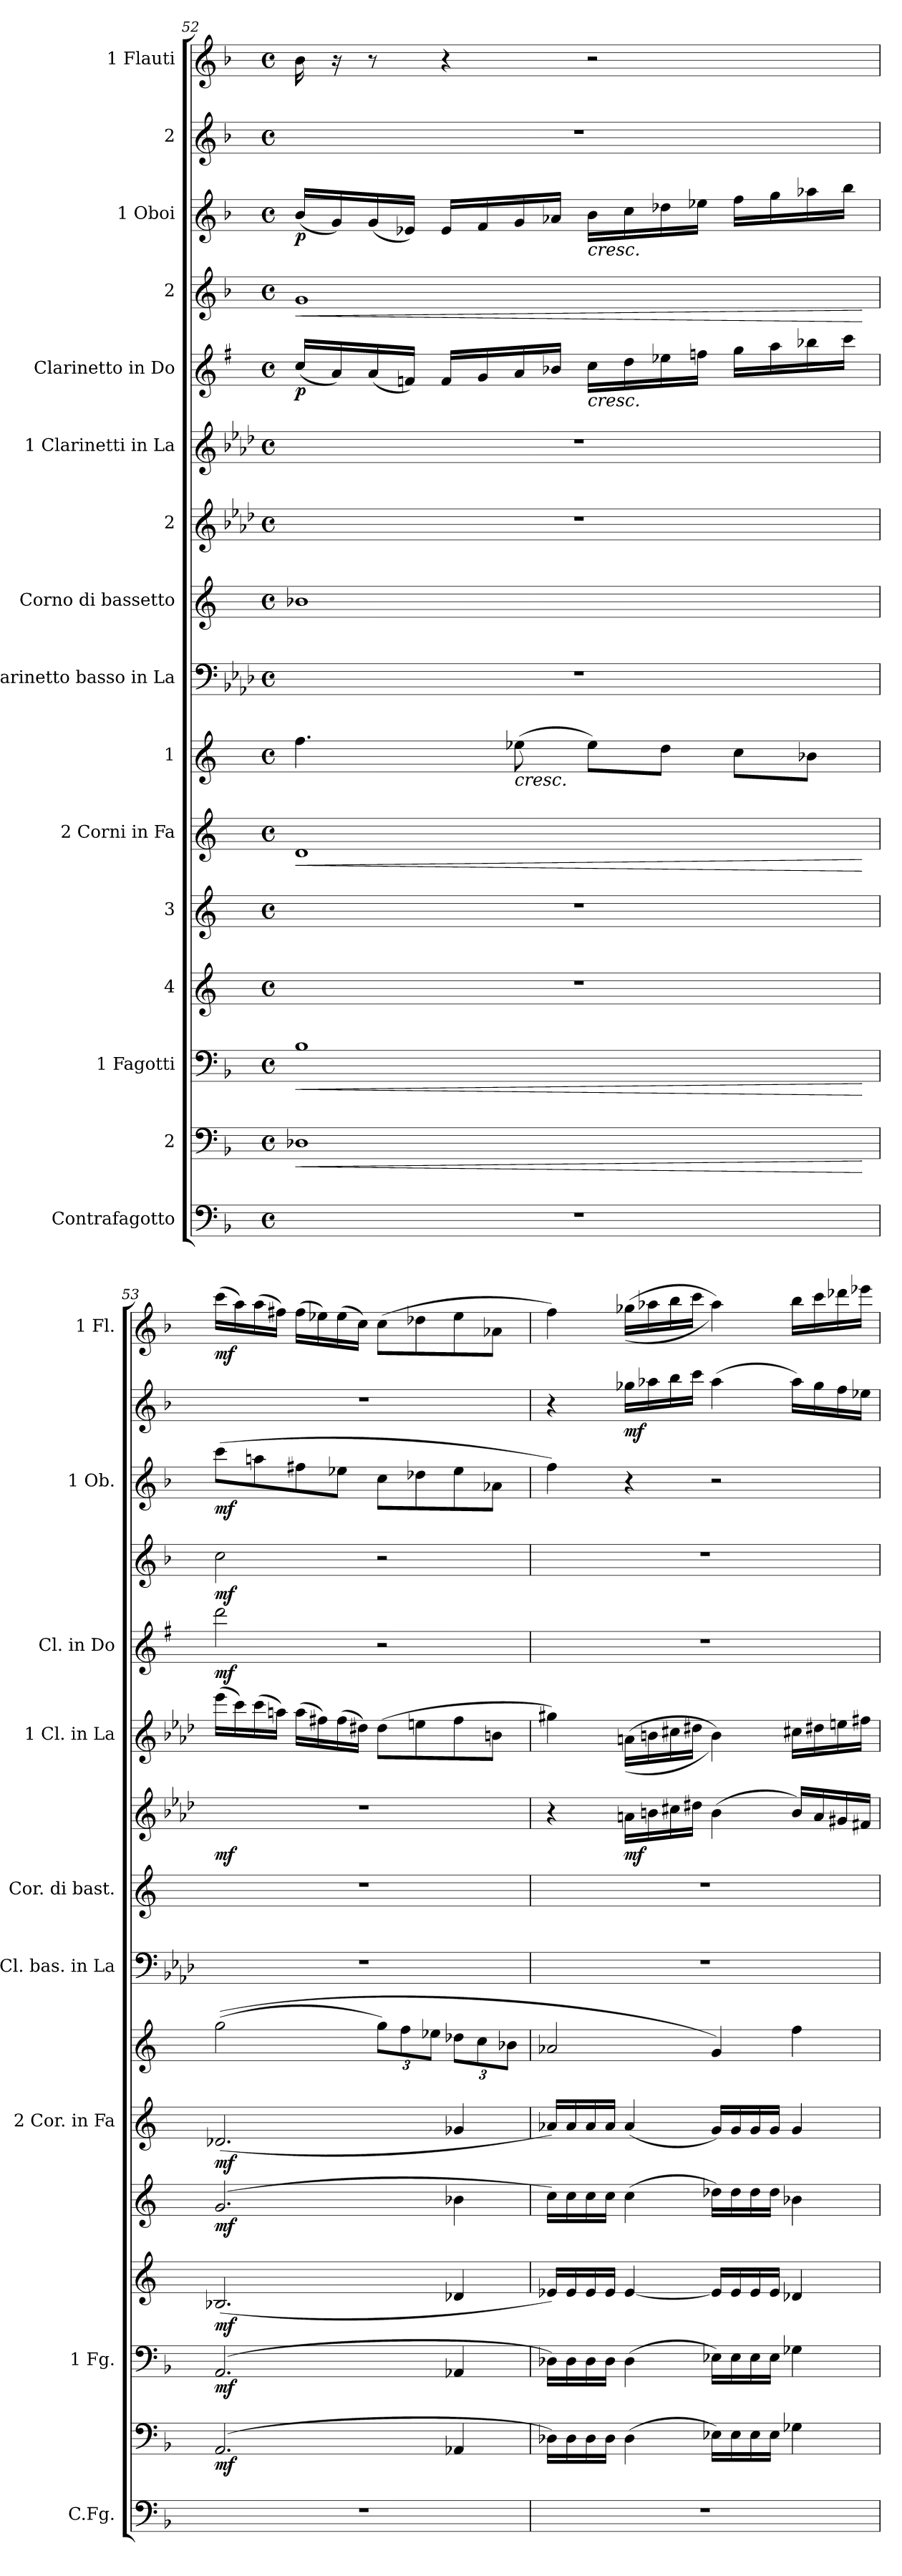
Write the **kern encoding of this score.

**kern	**kern	**dynam	**kern	**dynam	**kern	**dynam	**kern	**dynam	**kern	**dynam	**kern	**kern	**kern	**kern	**dynam	**kern	**kern	**dynam	**kern	**dynam	**kern	**dynam	**kern	**dynam	**kern	**dynam
*part16	*part15	*part15	*part14	*part14	*part13	*part13	*part12	*part12	*part11	*part11	*part10	*part9	*part8	*part7	*part7	*part6	*part5	*part5	*part4	*part4	*part3	*part3	*part2	*part2	*part1	*part1
*staff16	*staff15	*staff15	*staff14	*staff14	*staff13	*staff13	*staff12	*staff12	*staff11	*staff11	*staff10	*staff9	*staff8	*staff7	*staff7	*staff6	*staff5	*staff5	*staff4	*staff4	*staff3	*staff3	*staff2	*staff2	*staff1	*staff1
*I"Contrafagotto	*I"2	*	*I"1  Fagotti	*	*I"4	*	*I"3	*	*I"2  Corni in Fa	*	*I"1	*I"Clarinetto basso in La	*I"Corno di bassetto	*I"2	*	*I"1  Clarinetti in La	*I"Clarinetto in Do	*	*I"2	*	*I"1  Oboi	*	*I"2	*	*I"1  Flauti	*
*I'C.Fg.	*	*	*I'1  Fg.	*	*	*	*	*	*I'2  Cor. in Fa	*	*	*I'Cl. bas. in La	*I'Cor. di bast.	*	*	*I'1  Cl. in La	*I'Cl. in Do	*	*	*	*I'1  Ob.	*	*	*	*I'1  Fl.	*
*clefF4	*clefF4	*	*clefF4	*	*clefG2	*	*clefG2	*	*clefG2	*	*clefG2	*clefF4	*clefG2	*clefG2	*	*clefG2	*clefG2	*	*clefG2	*	*clefG2	*	*clefG2	*	*clefG2	*
*ITrd7c12	*	*	*	*	*ITrd4c7	*	*ITrd4c7	*	*ITrd4c7	*	*ITrd4c7	*ITrd2c3	*ITrd4c7	*ITrd2c3	*	*ITrd2c3	*ITrd1c2	*	*	*	*	*	*	*	*	*
*k[b-]	*k[b-]	*	*k[b-]	*	*k[b-]	*	*k[b-]	*	*k[b-]	*	*k[b-]	*k[b-]	*k[b-]	*k[b-]	*	*k[b-]	*k[b-]	*	*k[b-]	*	*k[b-]	*	*k[b-]	*	*k[b-]	*
*M4/4	*M4/4	*	*M4/4	*	*M4/4	*	*M4/4	*	*M4/4	*	*M4/4	*M4/4	*M4/4	*M4/4	*	*M4/4	*M4/4	*	*M4/4	*	*M4/4	*	*M4/4	*	*M4/4	*
*met(c)	*met(c)	*	*met(c)	*	*met(c)	*	*met(c)	*	*met(c)	*	*met(c)	*met(c)	*met(c)	*met(c)	*	*met(c)	*met(c)	*	*met(c)	*	*met(c)	*	*met(c)	*	*met(c)	*
=52	=52	=52	=52	=52	=52	=52	=52	=52	=52	=52	=52	=52	=52	=52	=52	=52	=52	=52	=52	=52	=52	=52	=52	=52	=52	=52
!	!	!LO:HP:b	!	!LO:HP:b	!	!	!	!	!	!LO:HP:b	!	!	!	!	!	!	!	!LO:DY:b	!	!LO:HP:b	!	!LO:DY:b	!	!	!	!
1r	1D-X	<	1B-	<	1r	.	1r	.	1G	<	4.b-\	1r	1e-i	1r	.	1r	(16b-/LL	p	1g	<	(16b-/LL	p	1r	.	16b-\	.
.	.	.	.	.	.	.	.	.	.	.	.	.	.	.	.	.	16g/)	.	.	.	16g/)	.	.	.	16r	.
.	.	.	.	.	.	.	.	.	.	.	.	.	.	.	.	.	(16g/	.	.	.	(16g/	.	.	.	8r	.
.	.	.	.	.	.	.	.	.	.	.	.	.	.	.	.	.	16e-X/JJ)	.	.	.	16e-X/JJ)	.	.	.	.	.
.	.	.	.	.	.	.	.	.	.	.	.	.	.	.	.	.	16e-/LL	.	.	.	16e-/LL	.	.	.	4r	.
.	.	.	.	.	.	.	.	.	.	.	.	.	.	.	.	.	16f/	.	.	.	16f/	.	.	.	.	.
!	!	!	!	!	!	!	!	!	!	!	!LO:TX:b:i:t=cresc.	!	!	!	!	!	!	!	!	!	!	!	!	!	!	!
.	.	.	.	.	.	.	.	.	.	.	(8a-X\	.	.	.	.	.	16g/	.	.	.	16g/	.	.	.	.	.
.	.	.	.	.	.	.	.	.	.	.	.	.	.	.	.	.	16a-X/JJ	.	.	.	16a-X/JJ	.	.	.	.	.
!	!	!	!	!	!	!	!	!	!	!	!	!	!	!	!	!	!	!	!	!	!LO:TX:b:i:t=cresc.	!	!	!	!	!
!	!	!	!	!	!	!	!	!	!	!	!	!	!	!	!	!	!LO:TX:b:i:t=cresc.	!	!	!	!	!	!	!	!	!
.	.	.	.	.	.	.	.	.	.	.	8a-\L)	.	.	.	.	.	16b-\LL	.	.	.	16b-\LL	.	.	.	2r	.
.	.	.	.	.	.	.	.	.	.	.	.	.	.	.	.	.	16cc\	.	.	.	16cc\	.	.	.	.	.
.	.	.	.	.	.	.	.	.	.	.	8g\J	.	.	.	.	.	16dd-X\	.	.	.	16dd-X\	.	.	.	.	.
.	.	.	.	.	.	.	.	.	.	.	.	.	.	.	.	.	16ee-X\JJ	.	.	.	16ee-X\JJ	.	.	.	.	.
.	.	.	.	.	.	.	.	.	.	.	8f\L	.	.	.	.	.	16ff\LL	.	.	.	16ff\LL	.	.	.	.	.
.	.	.	.	.	.	.	.	.	.	.	.	.	.	.	.	.	16gg\	.	.	.	16gg\	.	.	.	.	.
.	.	.	.	.	.	.	.	.	.	.	8e-X\J	.	.	.	.	.	16aa-X\	.	.	.	16aa-X\	.	.	.	.	.
.	.	.	.	.	.	.	.	.	.	.	.	.	.	.	.	.	16bb-\JJ	.	.	.	16bb-\JJ	.	.	.	.	.
.	.	[	.	[	.	.	.	.	.	[	.	.	.	.	.	.	.	.	.	[	.	.	.	.	.	.
!!LO:PB:g=z
=53	=53	=53	=53	=53	=53	=53	=53	=53	=53	=53	=53	=53	=53	=53	=53	=53	=53	=53	=53	=53	=53	=53	=53	=53	=53	=53
!	!	!LO:DY:b	!	!LO:DY:b	!	!LO:DY:b	!	!LO:DY:b	!	!LO:DY:b	!	!	!	!	!LO:DY:b	!	!	!LO:DY:b	!	!LO:DY:b	!	!LO:DY:b	!	!	!	!LO:DY:b
1r	(2.AA/	mf	(2.AA/	mf	(2.E-X/	mf	(2.c/	mf	(2.G-X/	mf	((2cc\	1r	1r	1r	mf	(16ccc\LL	2ccc\	mf	2cc\	mf	(8ccc\L	mf	1r	.	(16ccc\LL	mf
.	.	.	.	.	.	.	.	.	.	.	.	.	.	.	.	16aa\)	.	.	.	.	.	.	.	.	16aa\)	.
.	.	.	.	.	.	.	.	.	.	.	.	.	.	.	.	(16aa\	.	.	.	.	8aan\	.	.	.	(16aa\	.
.	.	.	.	.	.	.	.	.	.	.	.	.	.	.	.	16ff#X\JJ)	.	.	.	.	.	.	.	.	16ff#X\JJ)	.
.	.	.	.	.	.	.	.	.	.	.	.	.	.	.	.	(16ff#\LL	.	.	.	.	8ff#X\	.	.	.	(16ff#\LL	.
.	.	.	.	.	.	.	.	.	.	.	.	.	.	.	.	16dd#X\)	.	.	.	.	.	.	.	.	16ee-X\)	.
.	.	.	.	.	.	.	.	.	.	.	.	.	.	.	.	(16dd#\	.	.	.	.	8ee-X\J	.	.	.	(16ee-\	.
.	.	.	.	.	.	.	.	.	.	.	.	.	.	.	.	16b#X\JJ)	.	.	.	.	.	.	.	.	16cc\JJ)	.
*	*	*	*	*	*	*	*	*	*	*	*Xbrackettup	*	*	*	*	*	*	*	*	*	*	*	*	*	*	*
.	.	.	.	.	.	.	.	.	.	.	12cc\L)	.	.	.	.	(8b#\L	2r	.	2r	.	8cc\L	.	.	.	(8cc\L	.
.	.	.	.	.	.	.	.	.	.	.	12b-\	.	.	.	.	.	.	.	.	.	.	.	.	.	.	.
.	.	.	.	.	.	.	.	.	.	.	.	.	.	.	.	8cc#X\	.	.	.	.	8dd-X\	.	.	.	8dd-X\	.
.	.	.	.	.	.	.	.	.	.	.	12a-X\J	.	.	.	.	.	.	.	.	.	.	.	.	.	.	.
.	4AA-X/	.	4AA-X/	.	4G-X/	.	4e-X\	.	4c-X/	.	12g-X\L	.	.	.	.	8dd#\	.	.	.	.	8ee-\	.	.	.	8ee-\	.
.	.	.	.	.	.	.	.	.	.	.	12f\	.	.	.	.	.	.	.	.	.	.	.	.	.	.	.
.	.	.	.	.	.	.	.	.	.	.	.	.	.	.	.	8g#X\J	.	.	.	.	8a-X\J	.	.	.	8a-X\J	.
.	.	.	.	.	.	.	.	.	.	.	12e-X\J	.	.	.	.	.	.	.	.	.	.	.	.	.	.	.
=54	=54	=54	=54	=54	=54	=54	=54	=54	=54	=54	=54	=54	=54	=54	=54	=54	=54	=54	=54	=54	=54	=54	=54	=54	=54	=54
1r	16D-X\LL)	.	16D-X\LL)	.	16A-X/LL)	.	16f\LL)	.	16d-X/LL)	.	2d-X/	1r	1r	4r	.	4ee#X\)	1r	.	1r	.	4ff\)	.	4r	.	4ff\)	.
.	16D-\	.	16D-\	.	16A-/	.	16f\	.	16d-/	.	.	.	.	.	.	.	.	.	.	.	.	.	.	.	.	.
.	16D-\	.	16D-\	.	16A-/	.	16f\	.	16d-/	.	.	.	.	.	.	.	.	.	.	.	.	.	.	.	.	.
.	16D-\JJ	.	16D-\JJ	.	16A-/JJ	.	16f\JJ	.	16d-/JJ	.	.	.	.	.	.	.	.	.	.	.	.	.	.	.	.	.
!	!	!	!	!	!	!	!	!	!	!	!	!	!	!	!LO:DY:b	!	!	!	!	!	!	!	!	!LO:DY:b	!	!
.	(4D-\	.	(4D-\	.	[4A-/	.	(4f\	.	(4d-/	.	.	.	.	16f#X\LL	mf	((16f#X\LL	.	.	.	.	4r	.	16gg-X\LL	mf	((16gg-X\LL	.
.	.	.	.	.	.	.	.	.	.	.	.	.	.	16g#X\	.	16g#X\	.	.	.	.	.	.	16aa-X\	.	16aa-X\	.
.	.	.	.	.	.	.	.	.	.	.	.	.	.	16a#X\	.	16a#X\	.	.	.	.	.	.	16bb-\	.	16bb-\	.
.	.	.	.	.	.	.	.	.	.	.	.	.	.	16b#X\JJ	.	16b#X\JJ	.	.	.	.	.	.	16ccc\JJ	.	16ccc\JJ	.
.	16E-X\LL)	.	16E-X\LL)	.	16A-/LL]	.	16g-X\LL)	.	16c/LL)	.	4c/)	.	.	(4g#\	.	4g#\))	.	.	.	.	2r	.	(4aa-\	.	4aa-\))	.
.	16E-\	.	16E-\	.	16A-/	.	16g-\	.	16c/	.	.	.	.	.	.	.	.	.	.	.	.	.	.	.	.	.
.	16E-\	.	16E-\	.	16A-/	.	16g-\	.	16c/	.	.	.	.	.	.	.	.	.	.	.	.	.	.	.	.	.
.	16E-\JJ	.	16E-\JJ	.	16A-/JJ	.	16g-\JJ	.	16c/JJ	.	.	.	.	.	.	.	.	.	.	.	.	.	.	.	.	.
.	4G-X\	.	4G-X\	.	4G-X/	.	4e-X\	.	4c/	.	4b-\	.	.	16g#/LL)	.	16a#X\LL	.	.	.	.	.	.	16aa-\LL)	.	16bb-\LL	.
.	.	.	.	.	.	.	.	.	.	.	.	.	.	16f#/	.	16b#X\	.	.	.	.	.	.	16gg-\	.	16ccc\	.
.	.	.	.	.	.	.	.	.	.	.	.	.	.	16e#X/	.	16cc#X\	.	.	.	.	.	.	16ff\	.	16ddd-X\	.
.	.	.	.	.	.	.	.	.	.	.	.	.	.	16d#X/JJ	.	16dd#X\JJ	.	.	.	.	.	.	16ee-X\JJ	.	16eee-X\JJ	.
=	=	=	=	=	=	=	=	=	=	=	=	=	=	=	=	=	=	=	=	=	=	=	=	=	=	=
*-	*-	*-	*-	*-	*-	*-	*-	*-	*-	*-	*-	*-	*-	*-	*-	*-	*-	*-	*-	*-	*-	*-	*-	*-	*-	*-
